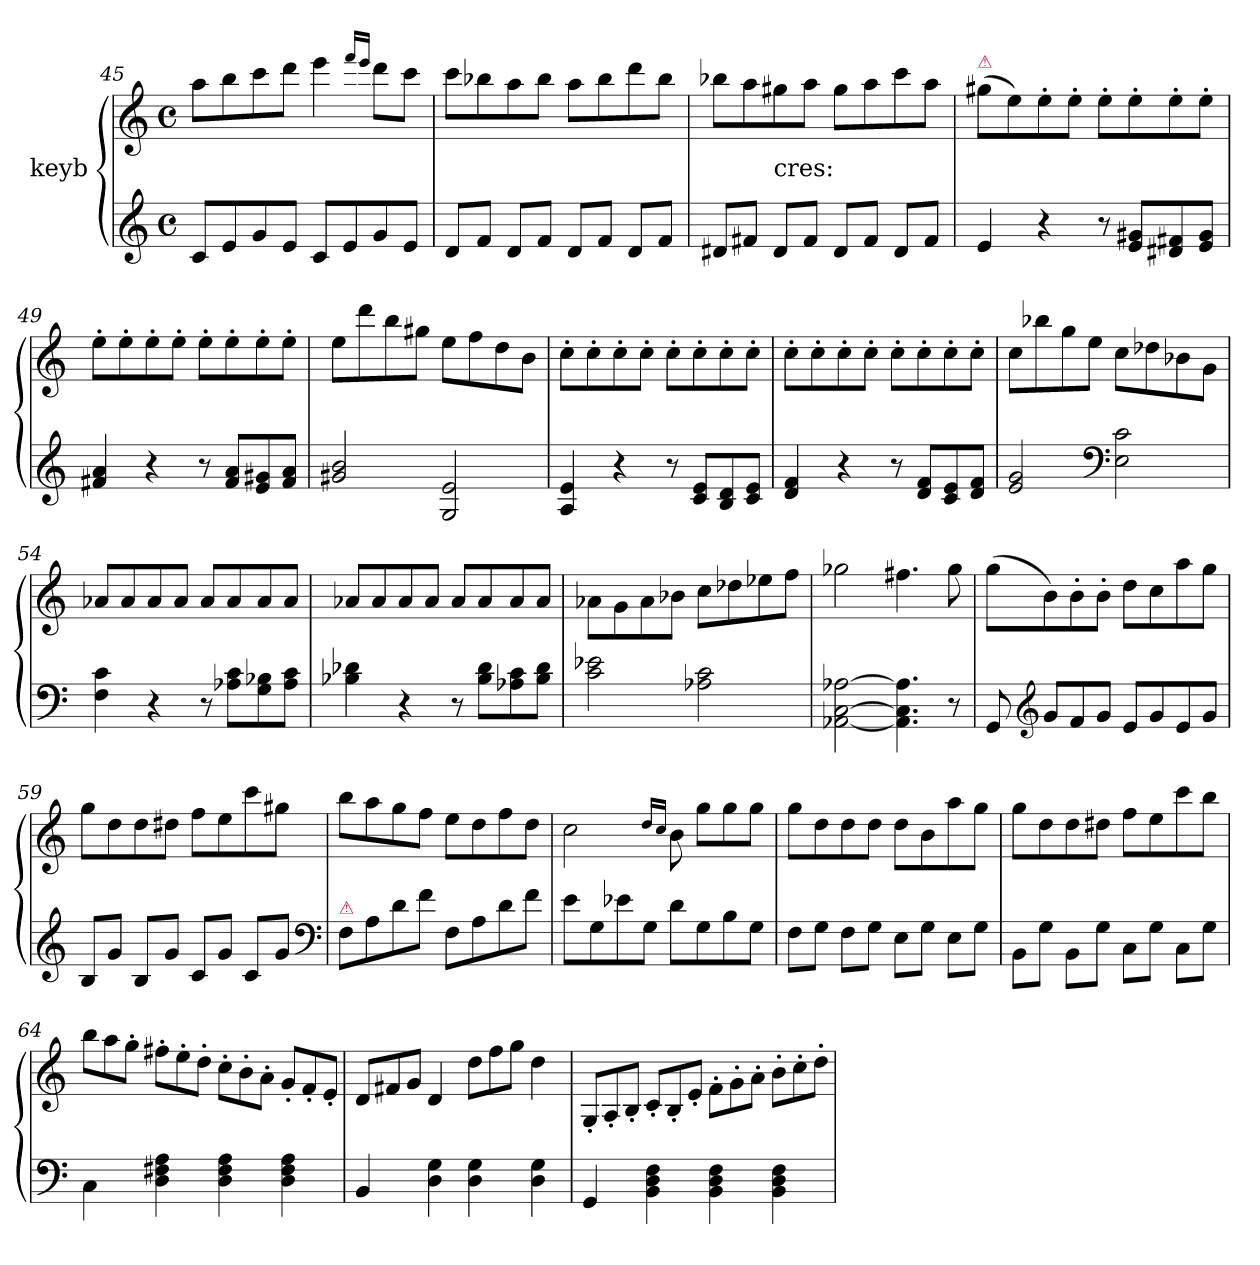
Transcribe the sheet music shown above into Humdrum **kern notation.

**kern	**kern
*part1	*part1
*staff2	*staff1
*I"keyb	*
*clefG2	*clefG2
*k[]	*
*M4/4	*M4/4
*met(c)	*met(c)
=45	=45
8c/L	8aa\L
8e/	8bb\
8g/	8ccc\
8e/J	8ddd\J
8c/L	4eee\
8e/	.
.	16qqfff/LL
.	16qqeee/JJ
8g/	8ddd\L
8e/J	8ccc\J
=46	=46
8d/L	8ccc\L
8f/J	8bb-X\
8d/L	8aa\
8f/J	8bb-\J
8d/L	8aa\L
8f/J	8bb-\
8d/L	8ddd\
8f/J	8bb-\J
=47	=47
8d#X/L	8bb-X\L
8f#X/J	8aa\
!	!LO:TX:c:t=cres&colon;
8d#/L	8gg#X\
8f#/J	8aa\J
8d#/L	8gg#\L
8f#/J	8aa\
8d#/L	8ccc\
8f#/J	8aa\J
=48	=48
!	!LO:TX:a:color=crimson:t=⚠
4e/	(>8gg#X\L
.	8ee\)
4r	8ee'>\
.	8ee'>\J
8r	8ee'>\L
8e/ 8g#X/L	8ee'>\
8d#X/ 8f#X/	8ee'>\
8e/ 8g#/J	8ee'>\J
=49	=49
4f#X/ 4a/	8ee'>\L
.	8ee'>\
4r	8ee'>\
.	8ee'>\J
8r	8ee'>\L
8f#/ 8a/L	8ee'>\
8e/ 8g#X/	8ee'>\
8f#/ 8a/J	8ee'>\J
=50	=50
2g#X/ 2b/	8ee\L
.	8ddd\
.	8bb\
.	8gg#X\J
2G/ 2e/	8ee\L
.	8ff\
.	8dd\
.	8b\J
=51	=51
4A/ 4e/	8cc'>\L
.	8cc'>\
4r	8cc'>\
.	8cc'>\J
8r	8cc'>\L
8c/ 8e/L	8cc'>\
8B/ 8d/	8cc'>\
8c/ 8e/J	8cc'>\J
=52	=52
4d/ 4f/	8cc'>\L
.	8cc'>\
4r	8cc'>\
.	8cc'>\J
8r	8cc'>\L
8d/ 8f/L	8cc'>\
8c/ 8e/	8cc'>\
8d/ 8f/J	8cc'>\J
=53	=53
2e/ 2g/	8cc\L
.	8bb-X\
.	8gg\
.	8ee\J
*clefF4	*
2E\ 2c\	8cc\L
.	8dd-X\
.	8b-X\
.	8g\J
=54	=54
4F\ 4c\	8a-X/L
.	8a-/
4r	8a-/
.	8a-/J
8r	8a-/L
8A-X\ 8c\L	8a-/
8G\ 8B-X\	8a-/
8A-\ 8c\J	8a-/J
=55	=55
4B-X\ 4d-X\	8a-X/L
.	8a-/
4r	8a-/
.	8a-/J
8r	8a-/L
8B-\ 8d-\L	8a-/
8A-X\ 8c\	8a-/
8B-\ 8d-\J	8a-/J
=56	=56
2c\ 2e-X\	8a-X\L
.	8g\
.	8a-\
.	8b-X\J
2A-X\ 2c\	8cc\L
.	8dd-X\
.	8ee-X\
.	8ff\J
=57	=57
[2AA-X\ [2C\ [2A-X\	2gg-X\
4.AA-]\ 4.C]\ 4.A-]\	4.ff#X\
8r	8gg-\
=58	=58
8GG/	(>8gg\L
*clefG2	*
8g/L	8b\)
8f/	8b'>\
8g/J	8b'>\J
8e/L	8dd\L
8g/	8cc\
8e/	8aa\
8g/J	8gg\J
=59	=59
8B/L	8gg\L
8g/J	8dd\
8B/L	8dd\
8g/J	8dd#X\J
8c/L	8ff\L
8g/J	8ee\
8c/L	8ccc\
8g/J	8gg#X\J
*clefF4	*
=60	=60
!LO:TX:a:color=crimson:t=⚠	!
8F\L	8bb\L
8A\	8aa\
8d\	8gg\
8f\J	8ff\J
8F\L	8ee\L
8A\	8dd\
8d\	8ff\
8f\J	8dd\J
=61	=61
8e\L	2cc\
8G\	.
8e-X\	.
8G\J	.
.	16qqdd/LL
.	16qqcc/JJ
8d\L	8b\
8G\	8gg\L
8B\	8gg\
8G\J	8gg\J
=62	=62
8F\L	8gg\L
8G\J	8dd\
8F\L	8dd\
8G\J	8dd\J
8E\L	8dd\L
8G\J	8b\
8E\L	8aa\
8G\J	8gg\J
=63	=63
8BB\L	8gg\L
8G\J	8dd\
8BB\L	8dd\
8G\J	8dd#X\J
8C\L	8ff\L
8G\J	8ee\
8C\L	8ccc\
8G\J	8bb\J
=64	=64
*	*Xtuplet
4C\	12bb\L
.	12aa\
.	12gg'>\J
4D\ 4F#X\ 4A\	12ff#X'>\L
.	12ee'>\
.	12dd'>\J
4D\ 4F#\ 4A\	12cc'>\L
.	12b'>\
.	12a'>\J
4D\ 4F#\ 4A\	12g'</L
.	12f'</
.	12e'</J
=65	=65
4BB/	12d/L
.	12f#X/
.	12g/J
4D\ 4G\	4d/
4D\ 4G\	12dd\L
.	12ff\
.	12gg\J
4D\ 4G\	4dd\
=66	=66
4GG/	12G'</L
.	12A'</
.	12B'</J
4BB\ 4D\ 4F\	12c'</L
.	12B'</
.	12e'</J
4BB\ 4D\ 4F\	12f'>\L
.	12g'>\
.	12a'>\J
4BB\ 4D\ 4F\	12b'>\L
.	12cc'>\
.	12dd'>\J
=	=
*-	*-
